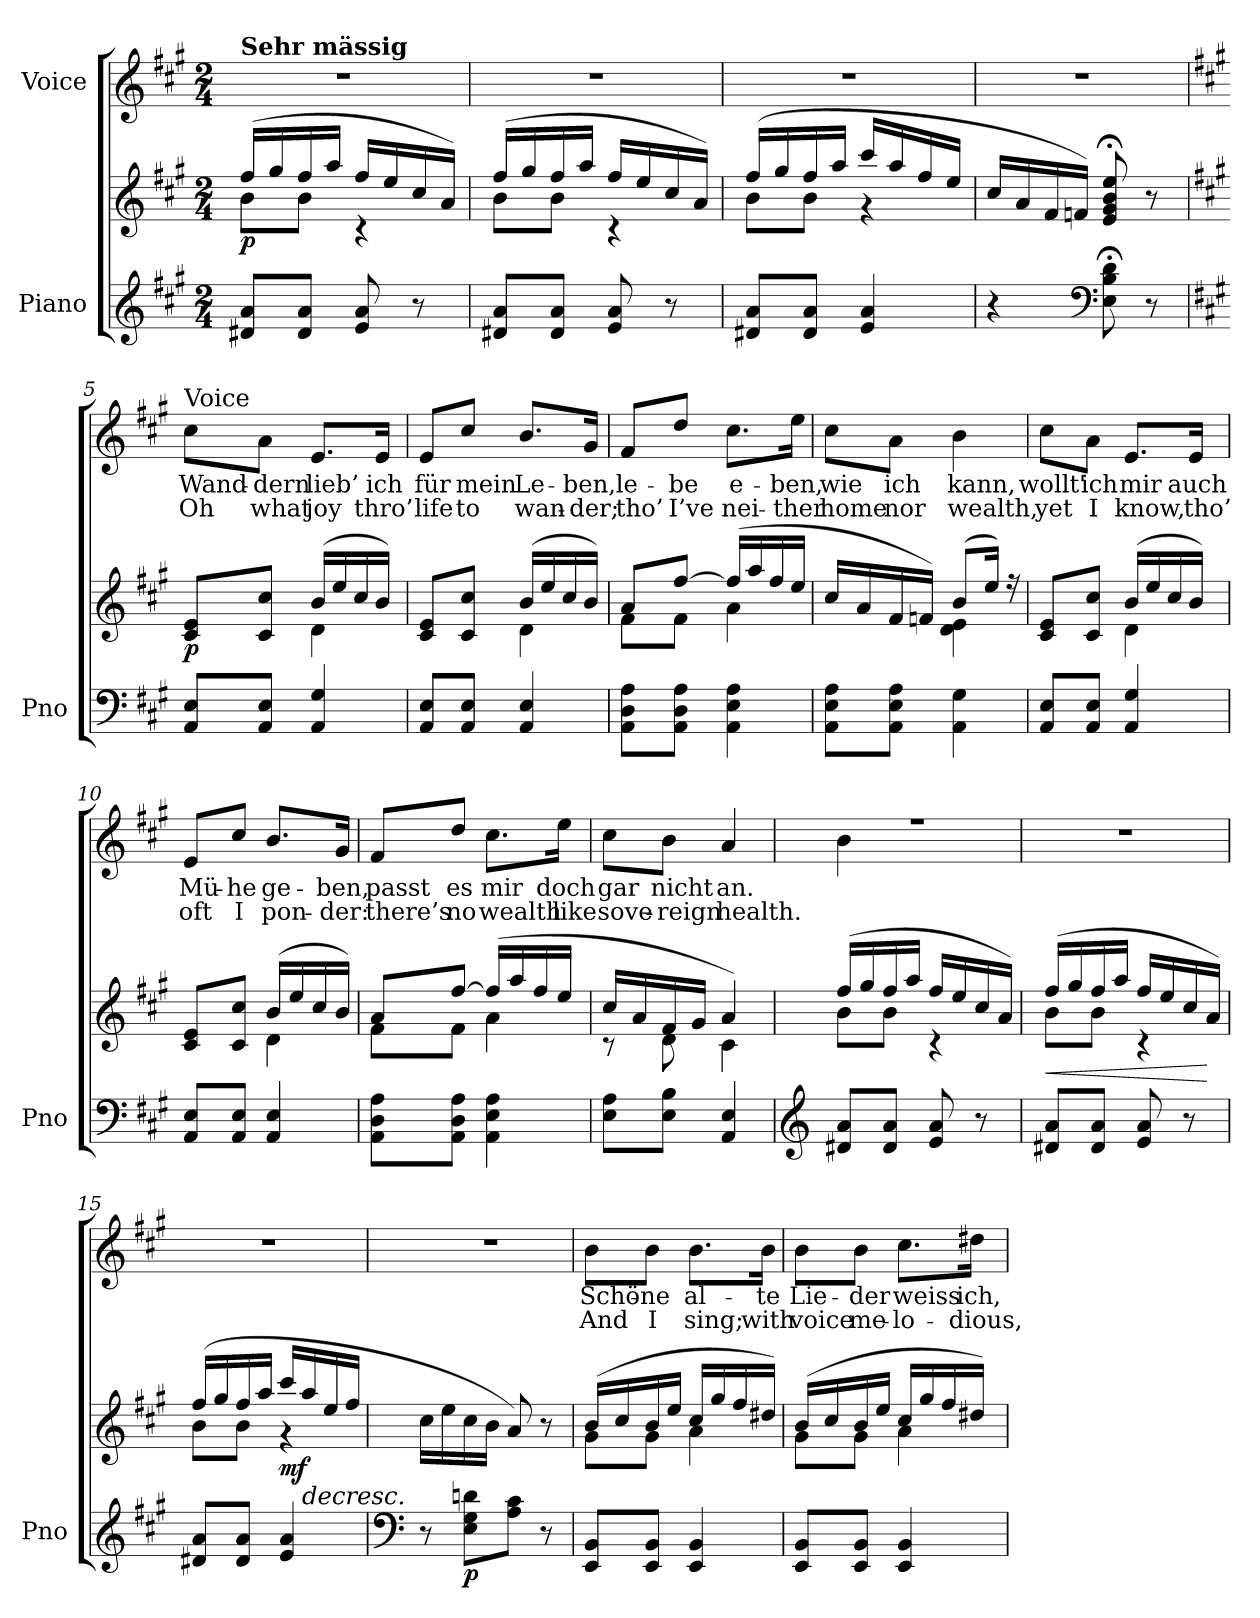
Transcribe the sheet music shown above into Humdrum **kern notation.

**kern	**kern	**dynam	**kern	**text	**text
*part2	*part2	*part2	*part1	*part1	*part1
*staff3	*staff2	*staff2/3	*staff1	*staff1	*staff1
*I"Piano	*	*	*I"Voice	*	*
*I'Pno	*	*	*	*	*
*clefG2	*clefG2	*	*clefG2	*	*
*k[f#c#g#]	*k[f#c#g#]	*	*k[f#c#g#]	*	*
*M2/4	*M2/4	*	*M2/4	*	*
=1	=1	=1	=1	=1	=1
*	*^	*	*	*	*
!	!	!	!	!LO:TX:a:B:t=Sehr mässig	!	!
!	!	!	!LO:DY:b	!	!	!
8d#X/ 8a/L	(16ff#/LL	8b\L	p	2r	.	.
.	16gg#/	.	.	.	.	.
8d#/ 8a/J	16ff#/	8b\J	.	.	.	.
.	16aa/JJ	.	.	.	.	.
8e/ 8a/	16ff#/LL	4r	.	.	.	.
.	16ee/	.	.	.	.	.
8r	16cc#/	.	.	.	.	.
.	16a/JJ)	.	.	.	.	.
=2	=2	=2	=2	=2	=2	=2
8d#X/ 8a/L	(16ff#/LL	8b\L	.	2r	.	.
.	16gg#/	.	.	.	.	.
8d#/ 8a/J	16ff#/	8b\J	.	.	.	.
.	16aa/JJ	.	.	.	.	.
8e/ 8a/	16ff#/LL	4r	.	.	.	.
.	16ee/	.	.	.	.	.
8r	16cc#/	.	.	.	.	.
.	16a/JJ)	.	.	.	.	.
=3	=3	=3	=3	=3	=3	=3
8d#X/ 8a/L	(16ff#/LL	8b\L	.	2r	.	.
.	16gg#/	.	.	.	.	.
8d#/ 8a/J	16ff#/	8b\J	.	.	.	.
.	16aa/JJ	.	.	.	.	.
4e/ 4a/	16ccc#/LL	4r	.	.	.	.
.	16aa/	.	.	.	.	.
.	16ff#/	.	.	.	.	.
.	16ee/JJ	.	.	.	.	.
*	*v	*v	*	*	*	*
=4	=4	=4	=4	=4	=4
4r	16cc#/LL	.	2r	.	.
.	16a/	.	.	.	.
.	16f#/	.	.	.	.
.	16fn/JJ)	.	.	.	.
*clefF4	*	*	*	*	*
8E\;< 8B\;< 8d\;<	8e/;< 8g#/;< 8b/;< 8ee/;<	.	.	.	.
8r	8r	.	.	.	.
=5	=5	=5	=5	=5	=5
*	*	*	*k[f#c#g#]	*	*
*	*^	*	*	*	*
!	!	!	!	!LO:TX:a:t=Voice	!	!
!	!	!	!LO:DY:b	!	!	!
8AA/ 8E/L	8c#/ 8e/L	4ryy	p	8cc#\L	Wand-	Oh
8AA/ 8E/J	8c#/ 8cc#/J	.	.	8a\J	-dern	what
4AA/ 4G#/	(16b/LL	4d\	.	8.e/L	lieb’	joy
.	16ee/	.	.	.	.	.
.	16cc#/	.	.	.	.	.
.	16b/JJ)	.	.	16e/Jk	ich	thro’
=6	=6	=6	=6	=6	=6	=6
8AA/ 8E/L	8c#/ 8e/L	4ryy	.	8e/L	für	life
8AA/ 8E/J	8c#/ 8cc#/J	.	.	8cc#/J	mein	to
4AA/ 4E/	(16b/LL	4d\	.	8.b/L	Le-	wan-
.	16ee/	.	.	.	.	.
.	16cc#/	.	.	.	.	.
.	16b/JJ)	.	.	16g#/Jk	-ben,	-der;
=7	=7	=7	=7	=7	=7	=7
8AA\ 8D\ 8A\L	8a/L	8f#\L	.	8f#/L	le-	tho’
8AA\ 8D\ 8A\J	[8ff#/J	8f#\J	.	8dd/J	-be	I’ve
4AA\ 4E\ 4A\	(16ff#/LL]	4a\	.	8.cc#\L	e-	nei-
.	16aa/	.	.	.	.	.
.	16ff#/	.	.	.	.	.
.	16ee/JJ	.	.	16ee\Jk	-ben,	-ther
=8	=8	=8	=8	=8	=8	=8
8AA\ 8E\ 8A\L	16cc#/LL	4ryy	.	8cc#\L	wie	home
.	16a/	.	.	.	.	.
8AA\ 8E\ 8A\J	16f#/	.	.	8a\J	ich	nor
.	16fn/JJ)	.	.	.	.	.
4AA\ 4G#\	(8b/L	4d\ 4e\	.	4b\	kann,	wealth,
.	16ee/Jk)	.	.	.	.	.
.	16r	.	.	.	.	.
=9	=9	=9	=9	=9	=9	=9
8AA/ 8E/L	8c#/ 8e/L	4ryy	.	8cc#\L	wollt'	yet
8AA/ 8E/J	8c#/ 8cc#/J	.	.	8a\J	ich	I
4AA/ 4G#/	(16b/LL	4d\	.	8.e/L	mir	know,
.	16ee/	.	.	.	.	.
.	16cc#/	.	.	.	.	.
.	16b/JJ)	.	.	16e/Jk	auch	tho’
=10	=10	=10	=10	=10	=10	=10
8AA/ 8E/L	8c#/ 8e/L	4ryy	.	8e/L	Mü-	oft
8AA/ 8E/J	8c#/ 8cc#/J	.	.	8cc#/J	-he	I
4AA/ 4E/	(16b/LL	4d\	.	8.b/L	ge-	pon-
.	16ee/	.	.	.	.	.
.	16cc#/	.	.	.	.	.
.	16b/JJ)	.	.	16g#/Jk	-ben,	-der:
=11	=11	=11	=11	=11	=11	=11
8AA\ 8D\ 8A\L	8a/L	8f#\L	.	8f#/L	passt	there’s
8AA\ 8D\ 8A\J	[8ff#/J	8f#\J	.	8dd/J	es	no
4AA\ 4E\ 4A\	(16ff#/LL]	4a\	.	8.cc#\L	mir	wealth
.	16aa/	.	.	.	.	.
.	16ff#/	.	.	.	.	.
.	16ee/JJ	.	.	16ee\Jk	doch	like
=12	=12	=12	=12	=12	=12	=12
8E\ 8A\L	16cc#/LL	8r	.	8cc#\L	gar	sove-
.	16a/	.	.	.	.	.
8E\ 8B\J	16f#/	8d\	.	8b\J	nicht	-reign
.	16g#/JJ	.	.	.	.	.
4AA/ 4E/	4a/)	4c#\	.	4a/	an.	health.
=13	=13	=13	=13	=13	=13	=13
*clefG2	*	*	*	*	*	*
*	*	*	*	*^	*	*
8d#X/ 8a/L	(16ff#/LL	8b\L	.	2r	4b	.	.
.	16gg#/	.	.	.	.	.	.
8d#/ 8a/J	16ff#/	8b\J	.	.	.	.	.
.	16aa/JJ	.	.	.	.	.	.
8e/ 8a/	16ff#/LL	4r	.	.	4ryy	.	.
.	16ee/	.	.	.	.	.	.
8r	16cc#/	.	.	.	.	.	.
.	16a/JJ)	.	.	.	.	.	.
*	*	*	*	*v	*v	*	*
=14	=14	=14	=14	=14	=14	=14
!	!	!	!LO:HP:b	!	!	!
8d#X/ 8a/L	(16ff#/LL	8b\L	<	2r	.	.
.	16gg#/	.	.	.	.	.
8d#/ 8a/J	16ff#/	8b\J	.	.	.	.
.	16aa/JJ	.	.	.	.	.
8e/ 8a/	16ff#/LL	4r	.	.	.	.
.	16ee/	.	.	.	.	.
8r	16cc#/	.	.	.	.	.
.	16a/JJ)	.	[	.	.	.
=15	=15	=15	=15	=15	=15	=15
8d#X/ 8a/L	(16ff#/LL	8b\L	.	2r	.	.
.	16gg#/	.	.	.	.	.
8d#/ 8a/J	16ff#/	8b\J	.	.	.	.
.	16aa/JJ	.	.	.	.	.
!	!	!	!LO:DY:b	!	!	!
4e/ 4a/	16ccc#/LL	4r	mf	.	.	.
!	!	!	!LO:HP:b	!	!	!
.	16aa/	.	>	.	.	.
.	16ee/	.	.	.	.	.
.	16ff#/JJ	.	.	.	.	.
*	*v	*v	*	*	*	*
=16	=16	=16	=16	=16	=16
*clefF4	*	*	*	*	*
8r	16cc#\LL	.	2r	.	.
.	16ee\	.	.	.	.
!	!	!LO:DY:b=2	!	!	!
8E\ 8G#\ 8dn\L	16cc#\	p	.	.	.
.	16b\JJ	]	.	.	.
8A\ 8c#\J	8a/)	.	.	.	.
8r	8r	.	.	.	.
=17	=17	=17	=17	=17	=17
*	*^	*	*	*	*
!	!	!	!LO:DY:b	!	!	!
!	!	!	!LO:DY:n=1:b	!	!	!
8EE/ 8BB/L	(16b/LL	8g#\L	p other-dynamics	8b\L	Schö-	And
.	16cc#/	.	.	.	.	.
8EE/ 8BB/J	16b/	8g#\J	.	8b\J	-ne	I
.	16ee/JJ	.	.	.	.	.
4EE/ 4BB/	16cc#/LL	4a\	.	8.b\L	al-	sing;
.	16gg#/	.	.	.	.	.
.	16ff#/	.	.	.	.	.
.	16dd#X/JJ)	.	.	16b\Jk	-te	with
=18	=18	=18	=18	=18	=18	=18
8EE/ 8BB/L	(16b/LL	8g#\L	.	8b\L	Lie-	voice
.	16cc#/	.	.	.	.	.
8EE/ 8BB/J	16b/	8g#\J	.	8b\J	-der	me-
.	16ee/JJ	.	.	.	.	.
4EE/ 4BB/	16cc#/LL	4a\	.	8.cc#\L	weiss	-lo-
.	16gg#/	.	.	.	.	.
.	16ff#/	.	.	.	.	.
.	16dd#X/JJ)	.	.	16dd#X\Jk	ich,	-dious,
*	*v	*v	*	*	*	*
=	=	=	=	=	=
*-	*-	*-	*-	*-	*-
